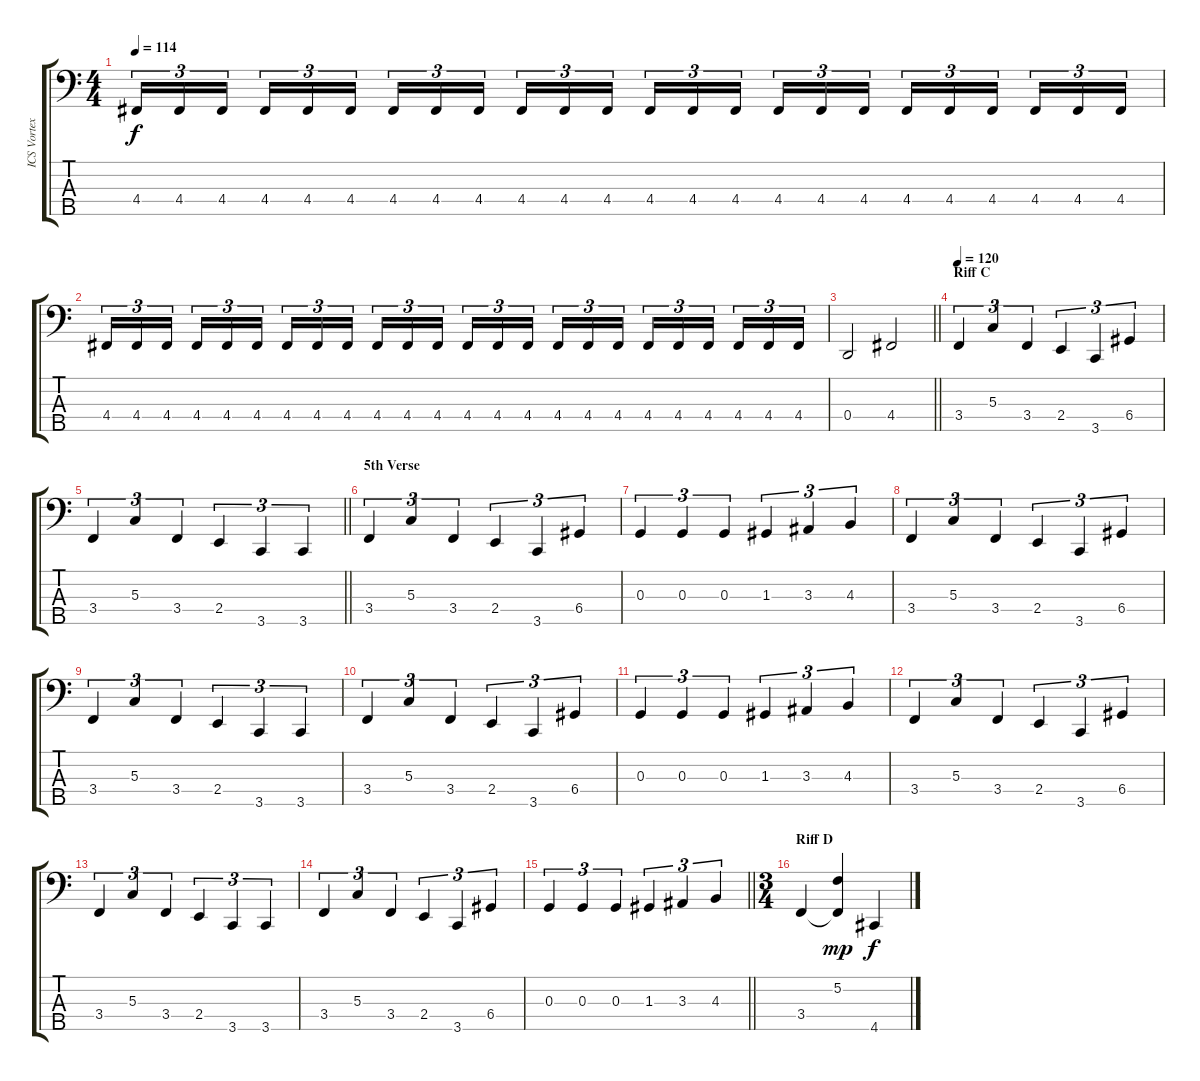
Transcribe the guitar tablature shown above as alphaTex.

\track ("ICS Vortex" "ICS Vortex") {instrument electricbassfinger}
\staff {score tabs}
\tuning (F2 C2 G1 D1 A0) {hide}
\ts (4 4)
\tempo 114
\clef f4
\ks c
4.4.16{tu (3 2) dy f} 4.4.16{tu (3 2)} 4.4.16{tu (3 2) beam splitsecondary} 4.4.16{tu (3 2)} 4.4.16{tu (3 2)} 4.4.16{tu (3 2)} 4.4.16{tu (3 2)} 4.4.16{tu (3 2)} 4.4.16{tu (3 2) beam splitsecondary} 4.4.16{tu (3 2)} 4.4.16{tu (3 2)} 4.4.16{tu (3 2)} 4.4.16{tu (3 2)} 4.4.16{tu (3 2)} 4.4.16{tu (3 2) beam splitsecondary} 4.4.16{tu (3 2)} 4.4.16{tu (3 2)} 4.4.16{tu (3 2)} 4.4.16{tu (3 2)} 4.4.16{tu (3 2)} 4.4.16{tu (3 2) beam splitsecondary} 4.4.16{tu (3 2)} 4.4.16{tu (3 2)} 4.4.16{tu (3 2)} |
4.4.16{tu (3 2)} 4.4.16{tu (3 2)} 4.4.16{tu (3 2) beam splitsecondary} 4.4.16{tu (3 2)} 4.4.16{tu (3 2)} 4.4.16{tu (3 2)} 4.4.16{tu (3 2)} 4.4.16{tu (3 2)} 4.4.16{tu (3 2) beam splitsecondary} 4.4.16{tu (3 2)} 4.4.16{tu (3 2)} 4.4.16{tu (3 2)} 4.4.16{tu (3 2)} 4.4.16{tu (3 2)} 4.4.16{tu (3 2) beam splitsecondary} 4.4.16{tu (3 2)} 4.4.16{tu (3 2)} 4.4.16{tu (3 2)} 4.4.16{tu (3 2)} 4.4.16{tu (3 2)} 4.4.16{tu (3 2) beam splitsecondary} 4.4.16{tu (3 2)} 4.4.16{tu (3 2)} 4.4.16{tu (3 2)} |
\barLineRight lightlight
0.4.2 4.4.2 |
\section ("" "Riff C")
\tempo 120
3.4.4{tu (3 2)} 5.3.4{tu (3 2)} 3.4.4{tu (3 2)} 2.4.4{tu (3 2)} 3.5.4{tu (3 2)} 6.4.4{tu (3 2)} |
\barLineRight lightlight
3.4.4{tu (3 2)} 5.3.4{tu (3 2)} 3.4.4{tu (3 2)} 2.4.4{tu (3 2)} 3.5.4{tu (3 2)} 3.5.4{tu (3 2)} |
\section ("" "5th Verse")
3.4.4{tu (3 2)} 5.3.4{tu (3 2)} 3.4.4{tu (3 2)} 2.4.4{tu (3 2)} 3.5.4{tu (3 2)} 6.4.4{tu (3 2)} |
0.3.4{tu (3 2)} 0.3.4{tu (3 2)} 0.3.4{tu (3 2)} 1.3.4{tu (3 2)} 3.3.4{tu (3 2)} 4.3.4{tu (3 2)} |
3.4.4{tu (3 2)} 5.3.4{tu (3 2)} 3.4.4{tu (3 2)} 2.4.4{tu (3 2)} 3.5.4{tu (3 2)} 6.4.4{tu (3 2)} |
3.4.4{tu (3 2)} 5.3.4{tu (3 2)} 3.4.4{tu (3 2)} 2.4.4{tu (3 2)} 3.5.4{tu (3 2)} 3.5.4{tu (3 2)} |
3.4.4{tu (3 2)} 5.3.4{tu (3 2)} 3.4.4{tu (3 2)} 2.4.4{tu (3 2)} 3.5.4{tu (3 2)} 6.4.4{tu (3 2)} |
0.3.4{tu (3 2)} 0.3.4{tu (3 2)} 0.3.4{tu (3 2)} 1.3.4{tu (3 2)} 3.3.4{tu (3 2)} 4.3.4{tu (3 2)} |
3.4.4{tu (3 2)} 5.3.4{tu (3 2)} 3.4.4{tu (3 2)} 2.4.4{tu (3 2)} 3.5.4{tu (3 2)} 6.4.4{tu (3 2)} |
3.4.4{tu (3 2)} 5.3.4{tu (3 2)} 3.4.4{tu (3 2)} 2.4.4{tu (3 2)} 3.5.4{tu (3 2)} 3.5.4{tu (3 2)} |
3.4.4{tu (3 2)} 5.3.4{tu (3 2)} 3.4.4{tu (3 2)} 2.4.4{tu (3 2)} 3.5.4{tu (3 2)} 6.4.4{tu (3 2)} |
\barLineRight lightlight
0.3.4{tu (3 2)} 0.3.4{tu (3 2)} 0.3.4{tu (3 2)} 1.3.4{tu (3 2)} 3.3.4{tu (3 2)} 4.3.4{tu (3 2)} |
\ts (3 4)
\section ("" "Riff D")
3.4.4 (5.2 3.4{t}).4{dy mp} 4.5.4{dy f}
